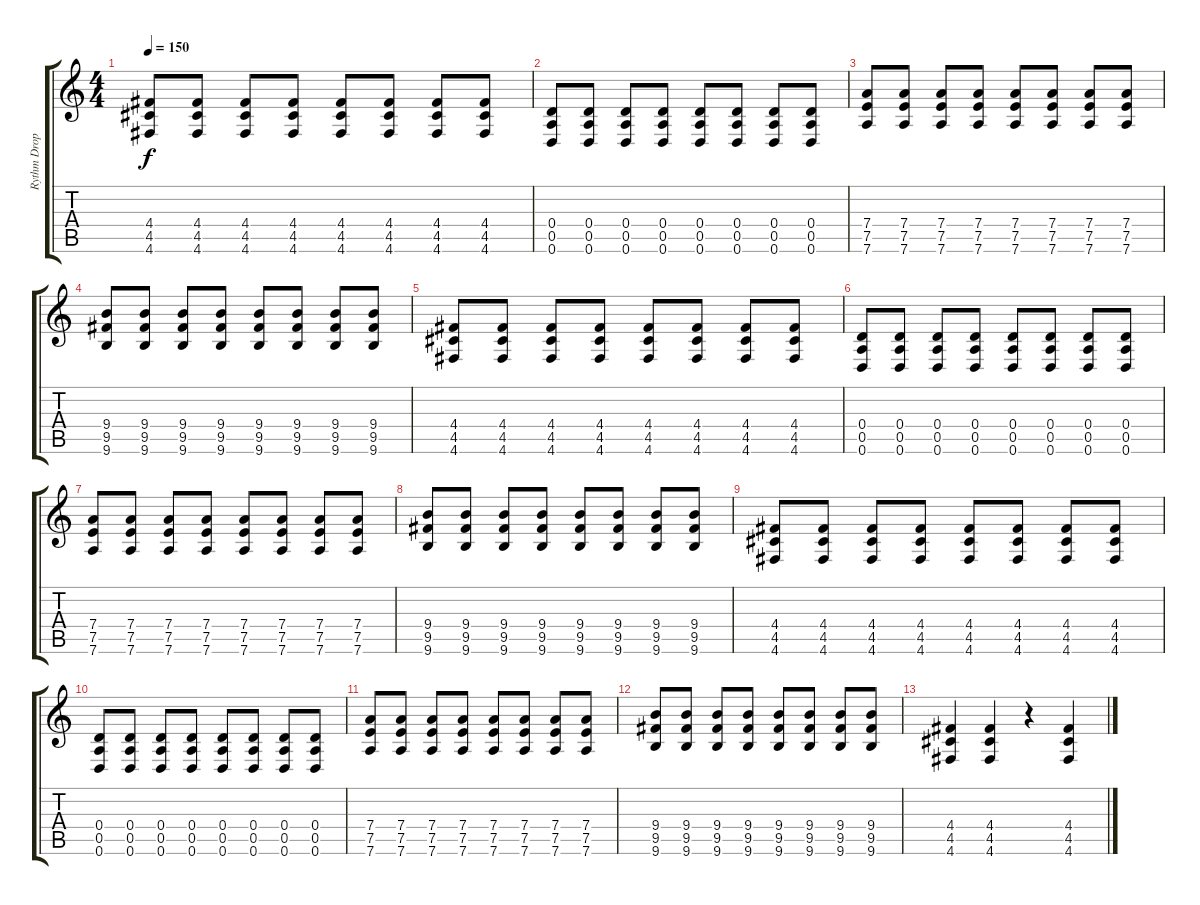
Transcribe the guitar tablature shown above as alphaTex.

\track ("Rythm Drop D" "Rythm Drop") {instrument overdrivenguitar}
\staff {score tabs}
\tuning (E4 B3 G3 D3 A2 D2) {hide}
\ts (4 4)
\tempo 150
\clef g2
\ks c
(4.4 4.5 4.6).8{dy f} (4.4 4.5 4.6).8 (4.4 4.5 4.6).8 (4.4 4.5 4.6).8 (4.4 4.5 4.6).8 (4.4 4.5 4.6).8 (4.4 4.5 4.6).8 (4.4 4.5 4.6).8 |
(0.4 0.5 0.6).8 (0.4 0.5 0.6).8 (0.4 0.5 0.6).8 (0.4 0.5 0.6).8 (0.4 0.5 0.6).8 (0.4 0.5 0.6).8 (0.4 0.5 0.6).8 (0.4 0.5 0.6).8 |
(7.4 7.5 7.6).8 (7.4 7.5 7.6).8 (7.4 7.5 7.6).8 (7.4 7.5 7.6).8 (7.4 7.5 7.6).8 (7.4 7.5 7.6).8 (7.4 7.5 7.6).8 (7.4 7.5 7.6).8 |
(9.4 9.5 9.6).8 (9.4 9.5 9.6).8 (9.4 9.5 9.6).8 (9.4 9.5 9.6).8 (9.4 9.5 9.6).8 (9.4 9.5 9.6).8 (9.4 9.5 9.6).8 (9.4 9.5 9.6).8 |
(4.4 4.5 4.6).8 (4.4 4.5 4.6).8 (4.4 4.5 4.6).8 (4.4 4.5 4.6).8 (4.4 4.5 4.6).8 (4.4 4.5 4.6).8 (4.4 4.5 4.6).8 (4.4 4.5 4.6).8 |
(0.4 0.5 0.6).8 (0.4 0.5 0.6).8 (0.4 0.5 0.6).8 (0.4 0.5 0.6).8 (0.4 0.5 0.6).8 (0.4 0.5 0.6).8 (0.4 0.5 0.6).8 (0.4 0.5 0.6).8 |
(7.4 7.5 7.6).8 (7.4 7.5 7.6).8 (7.4 7.5 7.6).8 (7.4 7.5 7.6).8 (7.4 7.5 7.6).8 (7.4 7.5 7.6).8 (7.4 7.5 7.6).8 (7.4 7.5 7.6).8 |
(9.4 9.5 9.6).8 (9.4 9.5 9.6).8 (9.4 9.5 9.6).8 (9.4 9.5 9.6).8 (9.4 9.5 9.6).8 (9.4 9.5 9.6).8 (9.4 9.5 9.6).8 (9.4 9.5 9.6).8 |
(4.4 4.5 4.6).8 (4.4 4.5 4.6).8 (4.4 4.5 4.6).8 (4.4 4.5 4.6).8 (4.4 4.5 4.6).8 (4.4 4.5 4.6).8 (4.4 4.5 4.6).8 (4.4 4.5 4.6).8 |
(0.4 0.5 0.6).8 (0.4 0.5 0.6).8 (0.4 0.5 0.6).8 (0.4 0.5 0.6).8 (0.4 0.5 0.6).8 (0.4 0.5 0.6).8 (0.4 0.5 0.6).8 (0.4 0.5 0.6).8 |
(7.4 7.5 7.6).8 (7.4 7.5 7.6).8 (7.4 7.5 7.6).8 (7.4 7.5 7.6).8 (7.4 7.5 7.6).8 (7.4 7.5 7.6).8 (7.4 7.5 7.6).8 (7.4 7.5 7.6).8 |
(9.4 9.5 9.6).8 (9.4 9.5 9.6).8 (9.4 9.5 9.6).8 (9.4 9.5 9.6).8 (9.4 9.5 9.6).8 (9.4 9.5 9.6).8 (9.4 9.5 9.6).8 (9.4 9.5 9.6).8 |
(4.4 4.5 4.6).4 (4.4 4.5 4.6).4 r.4 (4.4 4.5 4.6).4
